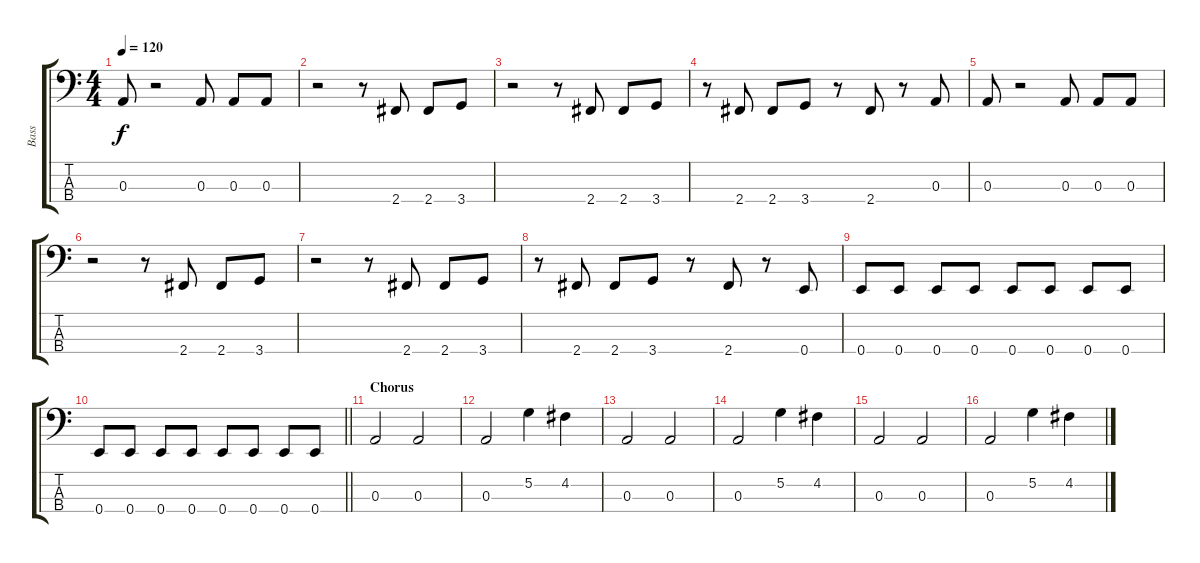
\track ("Bass" "Bass") {instrument electricbassfinger}
\staff {score tabs}
\tuning (G2 D2 A1 E1) {hide}
\ts (4 4)
\tempo 120
\clef f4
\ks c
0.3.8{dy f} r.2 0.3.8 0.3.8 0.3.8 |
r.2 r.8 2.4.8 2.4.8 3.4.8 |
r.2 r.8 2.4.8 2.4.8 3.4.8 |
r.8 2.4.8 2.4.8 3.4.8 r.8 2.4.8 r.8 0.3.8 |
0.3.8 r.2 0.3.8 0.3.8 0.3.8 |
r.2 r.8 2.4.8 2.4.8 3.4.8 |
r.2 r.8 2.4.8 2.4.8 3.4.8 |
r.8 2.4.8 2.4.8 3.4.8 r.8 2.4.8 r.8 0.4.8 |
0.4.8 0.4.8 0.4.8 0.4.8 0.4.8 0.4.8 0.4.8 0.4.8 |
\barLineRight lightlight
0.4.8 0.4.8 0.4.8 0.4.8 0.4.8 0.4.8 0.4.8 0.4.8 |
\section ("" "Chorus")
0.3.2 0.3.2 |
0.3.2 5.2.4 4.2.4 |
0.3.2 0.3.2 |
0.3.2 5.2.4 4.2.4 |
0.3.2 0.3.2 |
0.3.2 5.2.4 4.2.4
